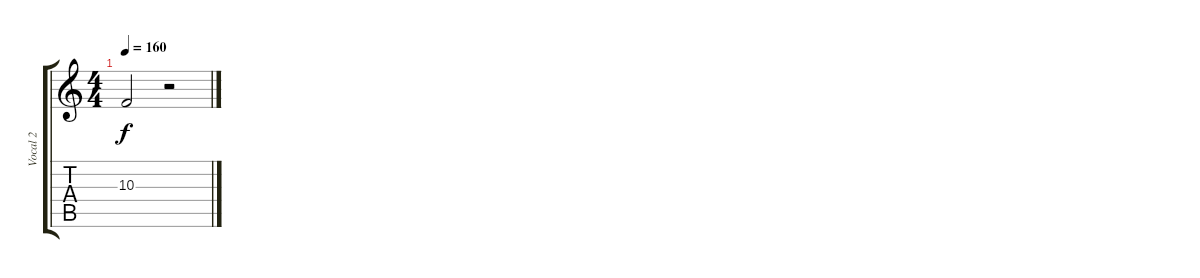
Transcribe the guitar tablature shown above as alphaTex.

\track ("Vocal 2" "Vocal 2") {instrument clarinet}
\staff {score tabs}
\tuning (E4 B3 G3 D3 A2 E2) {hide}
\ts (4 4)
\tempo 160
\clef g2
\ks c
10.3{t}.2{dy f} r.2
